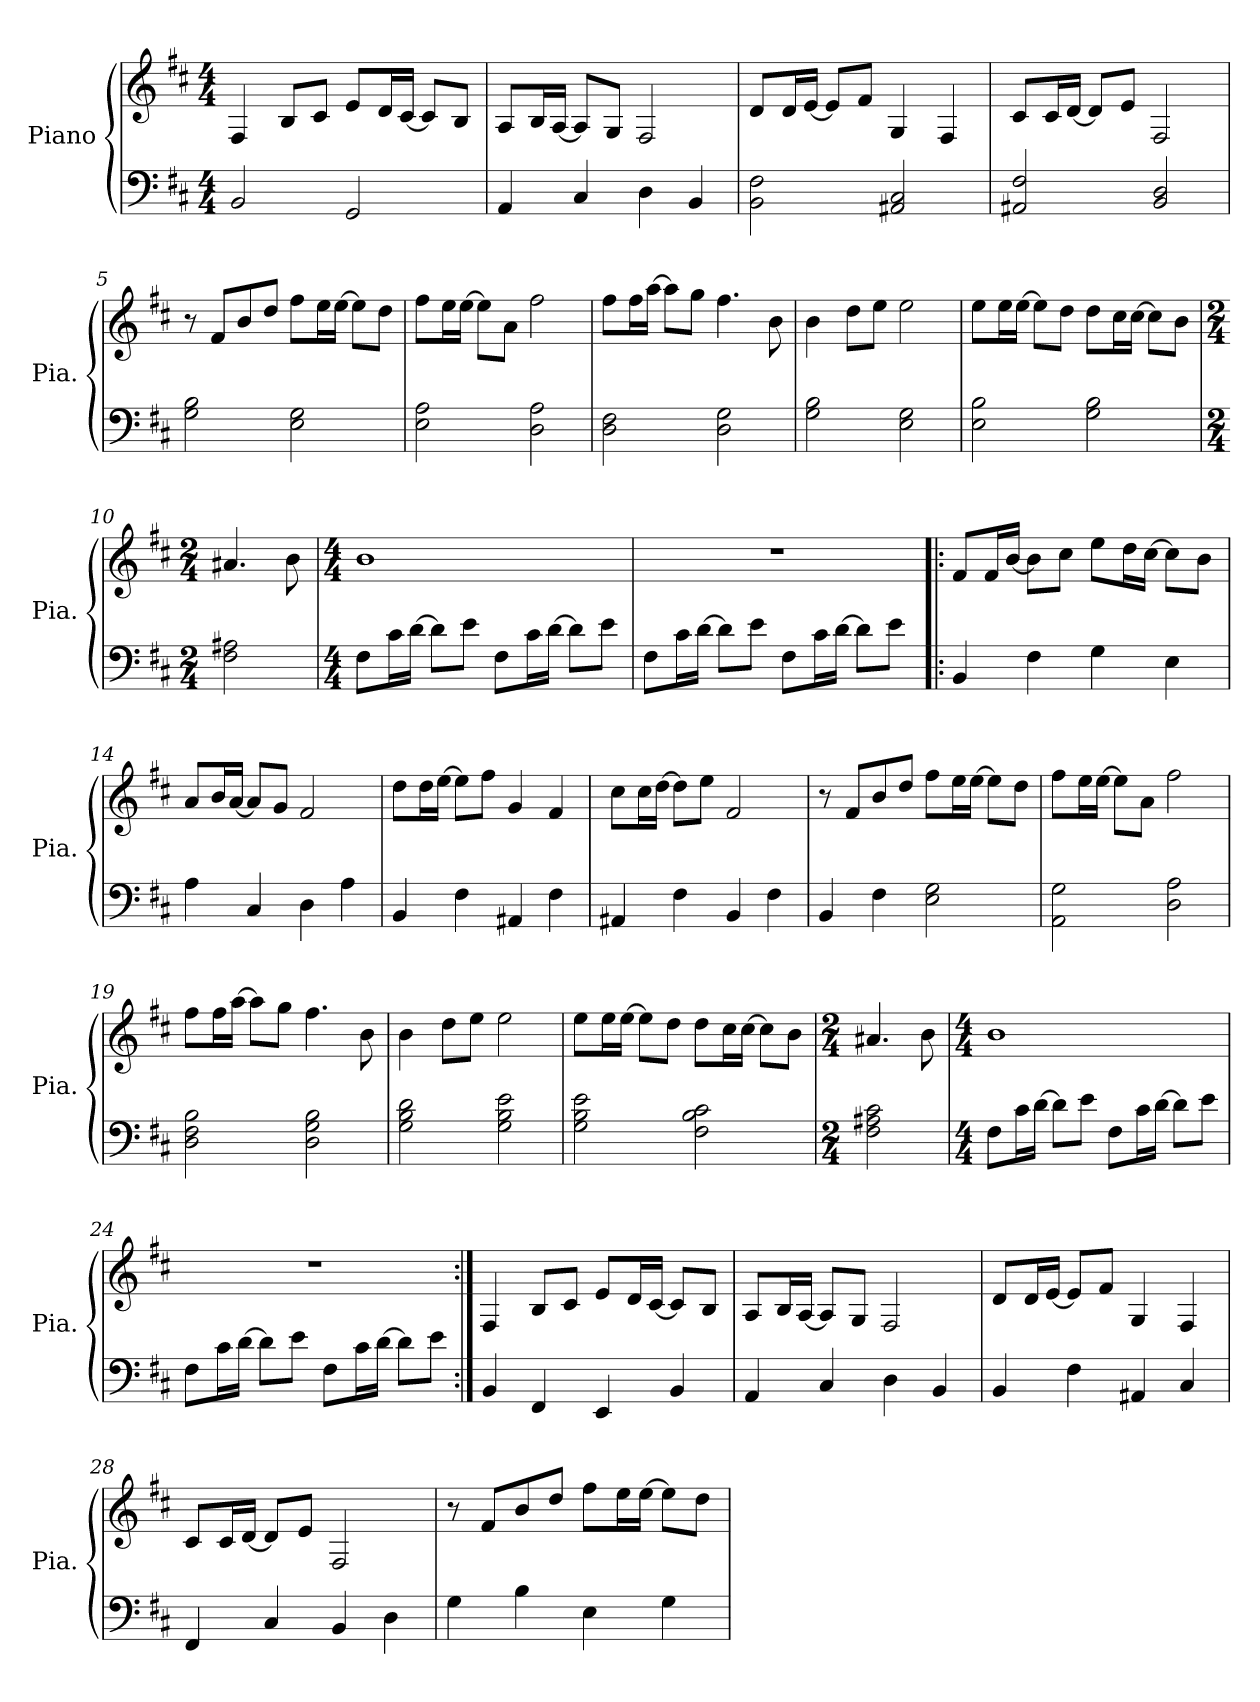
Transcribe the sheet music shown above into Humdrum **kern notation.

**kern	**kern
*part1	*part1
*staff2	*staff1
*I"Piano	*
*I'Pia.	*
*clefF4	*clefG2
*k[f#c#]	*k[f#c#]
*M4/4	*M4/4
*MM80	*MM80
=1	=1
2BB/	4F#/
.	8B/L
.	8c#/J
2GG/	8e/L
.	16d/L
.	[16c#/JJ
.	8c#/L]
.	8B/J
=2	=2
4AA/	8A/L
.	16B/L
.	[16A/JJ
4C#/	8A/L]
.	8G/J
4D\	2F#/
4BB/	.
=3	=3
2BB\ 2F#\	8d/L
.	16d/L
.	[16e/JJ
.	8e/L]
.	8f#/J
2AA#X/ 2C#/	4G/
.	4F#/
=4	=4
2AA#X/ 2F#/	8c#/L
.	16c#/L
.	[16d/JJ
.	8d/L]
.	8e/J
2BB/ 2D/	2F#/
!!LO:LB:g=z
=5	=5
2G\ 2B\	8r
.	8f#/L
.	8b/
.	8dd/J
2E\ 2G\	8ff#\L
.	16ee\L
.	[16ee\JJ
.	8ee\L]
.	8dd\J
=6	=6
2E\ 2A\	8ff#\L
.	16ee\L
.	[16ee\JJ
.	8ee\L]
.	8a\J
2D\ 2A\	2ff#\
=7	=7
2D\ 2F#\	8ff#\L
.	16ff#\L
.	[16aa\JJ
.	8aa\L]
.	8gg\J
2D\ 2G\	4.ff#\
.	8b\
=8	=8
2G\ 2B\	4b\
.	8dd\L
.	8ee\J
2E\ 2G\	2ee\
=9	=9
2E\ 2B\	8ee\L
.	16ee\L
.	[16ee\JJ
.	8ee\L]
.	8dd\J
2G\ 2B\	8dd\L
.	16cc#\L
.	[16cc#\JJ
.	8cc#\L]
.	8b\J
!!LO:LB:g=z
=10	=10
*M2/4	*M2/4
2F#\ 2A#X\	4.a#X/
.	8b\
=11	=11
*M4/4	*M4/4
8F#\L	1b
16c#\L	.
[16d\JJ	.
8d\L]	.
8e\J	.
8F#\L	.
16c#\L	.
[16d\JJ	.
8d\L]	.
8e\J	.
=12	=12
8F#\L	1r
16c#\L	.
[16d\JJ	.
8d\L]	.
8e\J	.
8F#\L	.
16c#\L	.
[16d\JJ	.
8d\L]	.
8e\J	.
=13!|:	=13!|:
4BB/	8f#/L
.	16f#/L
.	[16b/JJ
4F#\	8b\L]
.	8cc#\J
4G\	8ee\L
.	16dd\L
.	[16cc#\JJ
4E\	8cc#\L]
.	8b\J
!!LO:LB:g=z
=14	=14
4A\	8a/L
.	16b/L
.	[16a/JJ
4C#/	8a/L]
.	8g/J
4D\	2f#/
4A\	.
=15	=15
4BB/	8dd\L
.	16dd\L
.	[16ee\JJ
4F#\	8ee\L]
.	8ff#\J
4AA#X/	4g/
4F#\	4f#/
=16	=16
4AA#X/	8cc#\L
.	16cc#\L
.	[16dd\JJ
4F#\	8dd\L]
.	8ee\J
4BB/	2f#/
4F#\	.
=17	=17
4BB/	8r
.	8f#/L
4F#\	8b/
.	8dd/J
2E\ 2G\	8ff#\L
.	16ee\L
.	[16ee\JJ
.	8ee\L]
.	8dd\J
=18	=18
2AA\ 2G\	8ff#\L
.	16ee\L
.	[16ee\JJ
.	8ee\L]
.	8a\J
2D\ 2A\	2ff#\
!!LO:LB:g=z
=19	=19
2D\ 2F#\ 2B\	8ff#\L
.	16ff#\L
.	[16aa\JJ
.	8aa\L]
.	8gg\J
2D\ 2G\ 2B\	4.ff#\
.	8b\
=20	=20
2G\ 2B\ 2d\	4b\
.	8dd\L
.	8ee\J
2G\ 2B\ 2e\	2ee\
=21	=21
2G\ 2B\ 2e\	8ee\L
.	16ee\L
.	[16ee\JJ
.	8ee\L]
.	8dd\J
2F#\ 2B\ 2c#\	8dd\L
.	16cc#\L
.	[16cc#\JJ
.	8cc#\L]
.	8b\J
=22	=22
*M2/4	*M2/4
2F#\ 2A#X\ 2c#\	4.a#X/
.	8b\
=23	=23
*M4/4	*M4/4
8F#\L	1b
16c#\L	.
[16d\JJ	.
8d\L]	.
8e\J	.
8F#\L	.
16c#\L	.
[16d\JJ	.
8d\L]	.
8e\J	.
!!LO:PB:g=z
=24	=24
8F#\L	1r
16c#\L	.
[16d\JJ	.
8d\L]	.
8e\J	.
8F#\L	.
16c#\L	.
[16d\JJ	.
8d\L]	.
8e\J	.
=25:|!	=25:|!
4BB/	4F#/
4FF#/	8B/L
.	8c#/J
4EE/	8e/L
.	16d/L
.	[16c#/JJ
4BB/	8c#/L]
.	8B/J
=26	=26
4AA/	8A/L
.	16B/L
.	[16A/JJ
4C#/	8A/L]
.	8G/J
4D\	2F#/
4BB/	.
=27	=27
4BB/	8d/L
.	16d/L
.	[16e/JJ
4F#\	8e/L]
.	8f#/J
4AA#X/	4G/
4C#/	4F#/
!!LO:LB:g=z
=28	=28
4FF#/	8c#/L
.	16c#/L
.	[16d/JJ
4C#/	8d/L]
.	8e/J
4BB/	2F#/
4D\	.
=29	=29
4G\	8r
.	8f#/L
4B\	8b/
.	8dd/J
4E\	8ff#\L
.	16ee\L
.	[16ee\JJ
4G\	8ee\L]
.	8dd\J
=	=
*-	*-
